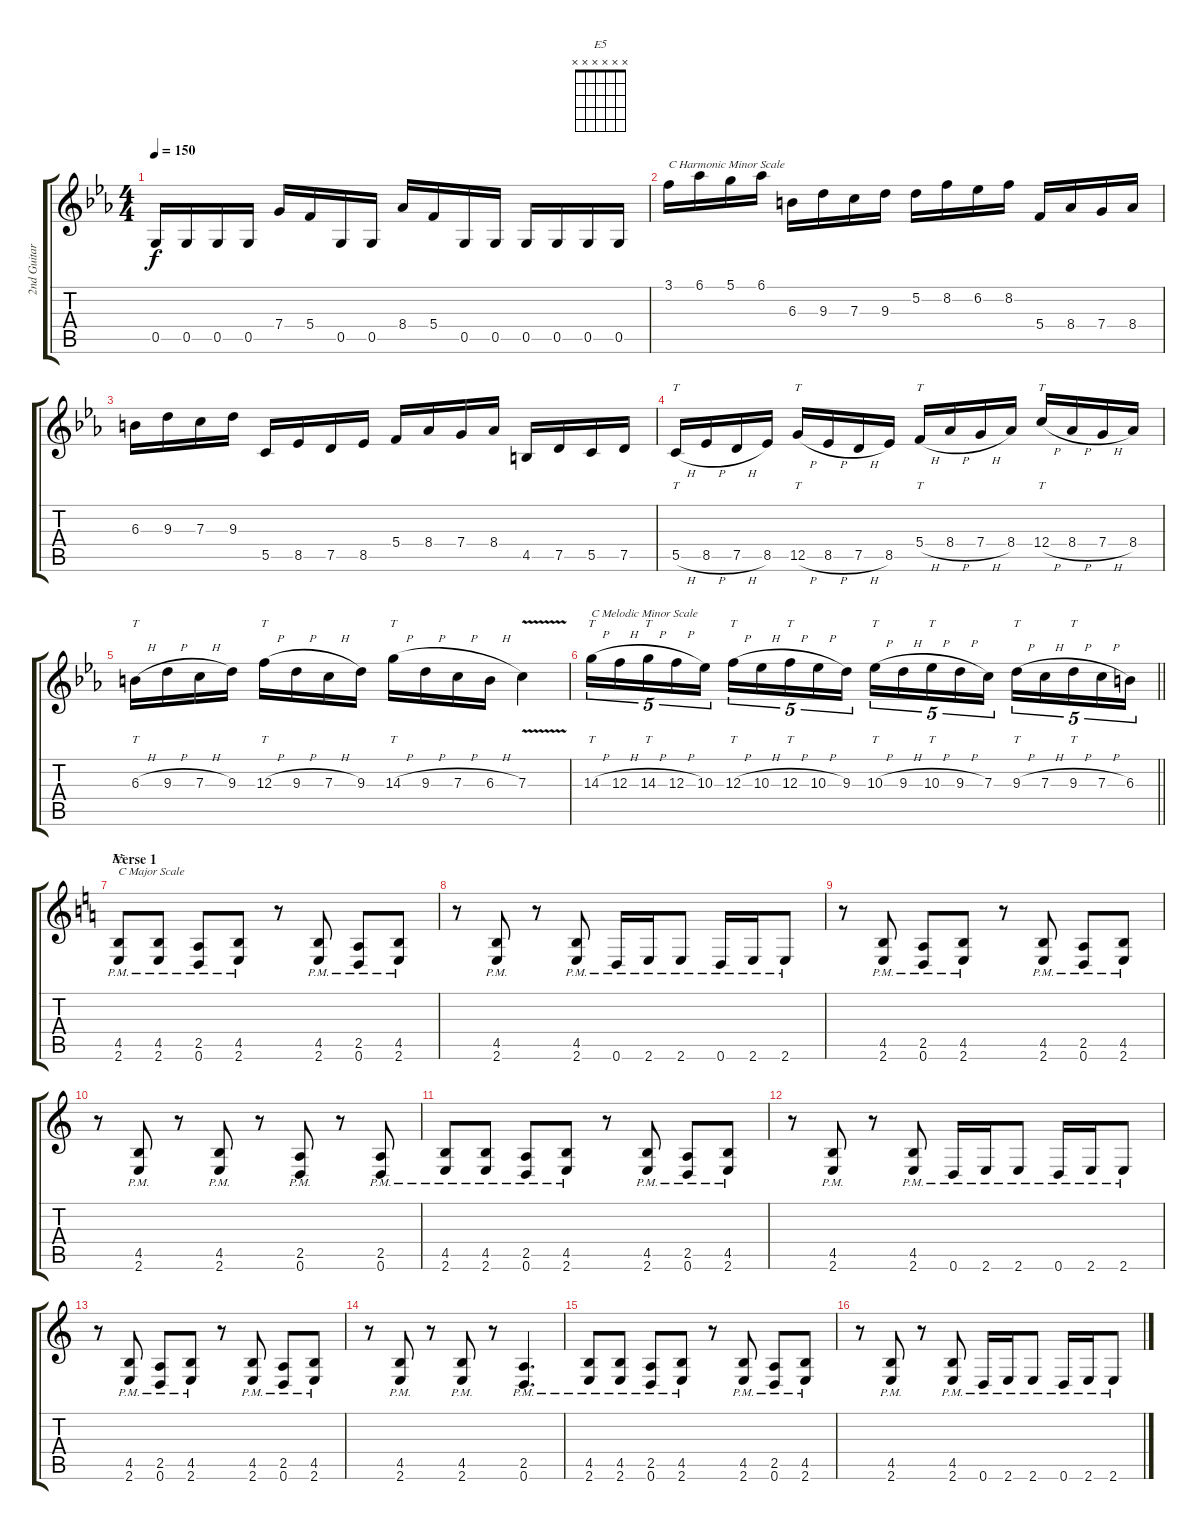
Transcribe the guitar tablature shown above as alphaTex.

\track ("2nd Guitar" "2nd Guitar") {instrument distortionguitar}
\staff {score tabs}
\tuning (D4 A3 F3 C3 G2 D2) {hide}
\chord ("E5" x x x x x x)
\ts (4 4)
\tempo 150
\clef g2
\ks cminor
0.5.16{dy f} 0.5.16 0.5.16 0.5.16 7.4.16 5.4.16 0.5.16 0.5.16 8.4.16 5.4.16 0.5.16 0.5.16 0.5.16 0.5.16 0.5.16 0.5.16 |
3.1.16{txt "C Harmonic Minor Scale"} 6.1.16 5.1.16 6.1.16 6.3.16 9.3.16 7.3.16 9.3.16 5.2.16 8.2.16 6.2.16 8.2.16 5.4.16 8.4.16 7.4.16 8.4.16 |
6.3.16 9.3.16 7.3.16 9.3.16 5.5.16 8.5.16 7.5.16 8.5.16 5.4.16 8.4.16 7.4.16 8.4.16 4.5.16 7.5.16 5.5.16 7.5.16 |
5.5{h}.16{tt} 8.5{h}.16 7.5{h}.16 8.5.16 12.5{h}.16{tt} 8.5{h}.16 7.5{h}.16 8.5.16 5.4{h}.16{tt} 8.4{h}.16 7.4{h}.16 8.4.16 12.4{h}.16{tt} 8.4{h}.16 7.4{h}.16 8.4.16 |
6.3{h}.16{tt} 9.3{h}.16 7.3{h}.16 9.3.16 12.3{h}.16{tt} 9.3{h}.16 7.3{h}.16 9.3.16 14.3{h}.16{tt} 9.3{h}.16 7.3{h}.16 6.3{h}.16 7.3{v}.4 |
\barLineRight lightlight
14.3{h}.16{tt tu (5 4) txt "C Melodic Minor Scale"} 12.3{h}.16{tu (5 4)} 14.3{h}.16{tt tu (5 4)} 12.3{h}.16{tu (5 4)} 10.3.16{tu (5 4)} 12.3{h}.16{tt tu (5 4)} 10.3{h}.16{tu (5 4)} 12.3{h}.16{tt tu (5 4)} 10.3{h}.16{tu (5 4)} 9.3.16{tu (5 4)} 10.3{h}.16{tt tu (5 4)} 9.3{h}.16{tu (5 4)} 10.3{h}.16{tt tu (5 4)} 9.3{h}.16{tu (5 4)} 7.3.16{tu (5 4)} 9.3{h}.16{tt tu (5 4)} 7.3{h}.16{tu (5 4)} 9.3{h}.16{tt tu (5 4)} 7.3{h}.16{tu (5 4)} 6.3.16{tu (5 4)} |
\section ("" "Verse 1")
\ks c
(4.5{pm} 2.6{pm}).8{ch "E5" txt "C Major Scale"} (4.5{pm} 2.6{pm}).8 (2.5{pm} 0.6{pm}).8 (4.5{pm} 2.6{pm}).8 r.8 (4.5{pm} 2.6{pm}).8 (2.5{pm} 0.6{pm}).8 (4.5{pm} 2.6{pm}).8 |
r.8 (4.5{pm} 2.6{pm}).8 r.8 (4.5{pm} 2.6{pm}).8 0.6{pm}.16 2.6{pm}.16 2.6{pm}.8 0.6{pm}.16 2.6{pm}.16 2.6{pm}.8 |
r.8 (4.5{pm} 2.6{pm}).8 (2.5{pm} 0.6{pm}).8 (4.5{pm} 2.6{pm}).8 r.8 (4.5{pm} 2.6{pm}).8 (2.5{pm} 0.6{pm}).8 (4.5{pm} 2.6{pm}).8 |
r.8 (4.5{pm} 2.6{pm}).8 r.8 (4.5{pm} 2.6{pm}).8 r.8 (2.5{pm} 0.6{pm}).8 r.8 (2.5{pm} 0.6).8 |
(4.5{pm} 2.6{pm}).8 (4.5{pm} 2.6{pm}).8 (2.5{pm} 0.6{pm}).8 (4.5{pm} 2.6{pm}).8 r.8 (4.5{pm} 2.6{pm}).8 (2.5{pm} 0.6{pm}).8 (4.5{pm} 2.6{pm}).8 |
r.8 (4.5{pm} 2.6{pm}).8 r.8 (4.5{pm} 2.6{pm}).8 0.6{pm}.16 2.6{pm}.16 2.6{pm}.8 0.6{pm}.16 2.6{pm}.16 2.6{pm}.8 |
r.8 (4.5{pm} 2.6{pm}).8 (2.5{pm} 0.6{pm}).8 (4.5{pm} 2.6{pm}).8 r.8 (4.5{pm} 2.6{pm}).8 (2.5{pm} 0.6{pm}).8 (4.5{pm} 2.6{pm}).8 |
r.8 (4.5{pm} 2.6{pm}).8 r.8 (4.5{pm} 2.6{pm}).8 r.8 (2.5{pm} 0.6{pm}).4{d} |
(4.5{pm} 2.6{pm}).8 (4.5{pm} 2.6{pm}).8 (2.5{pm} 0.6{pm}).8 (4.5{pm} 2.6{pm}).8 r.8 (4.5{pm} 2.6{pm}).8 (2.5{pm} 0.6{pm}).8 (4.5{pm} 2.6{pm}).8 |
r.8 (4.5{pm} 2.6{pm}).8 r.8 (4.5{pm} 2.6{pm}).8 0.6{pm}.16 2.6{pm}.16 2.6{pm}.8 0.6{pm}.16 2.6{pm}.16 2.6{pm}.8
